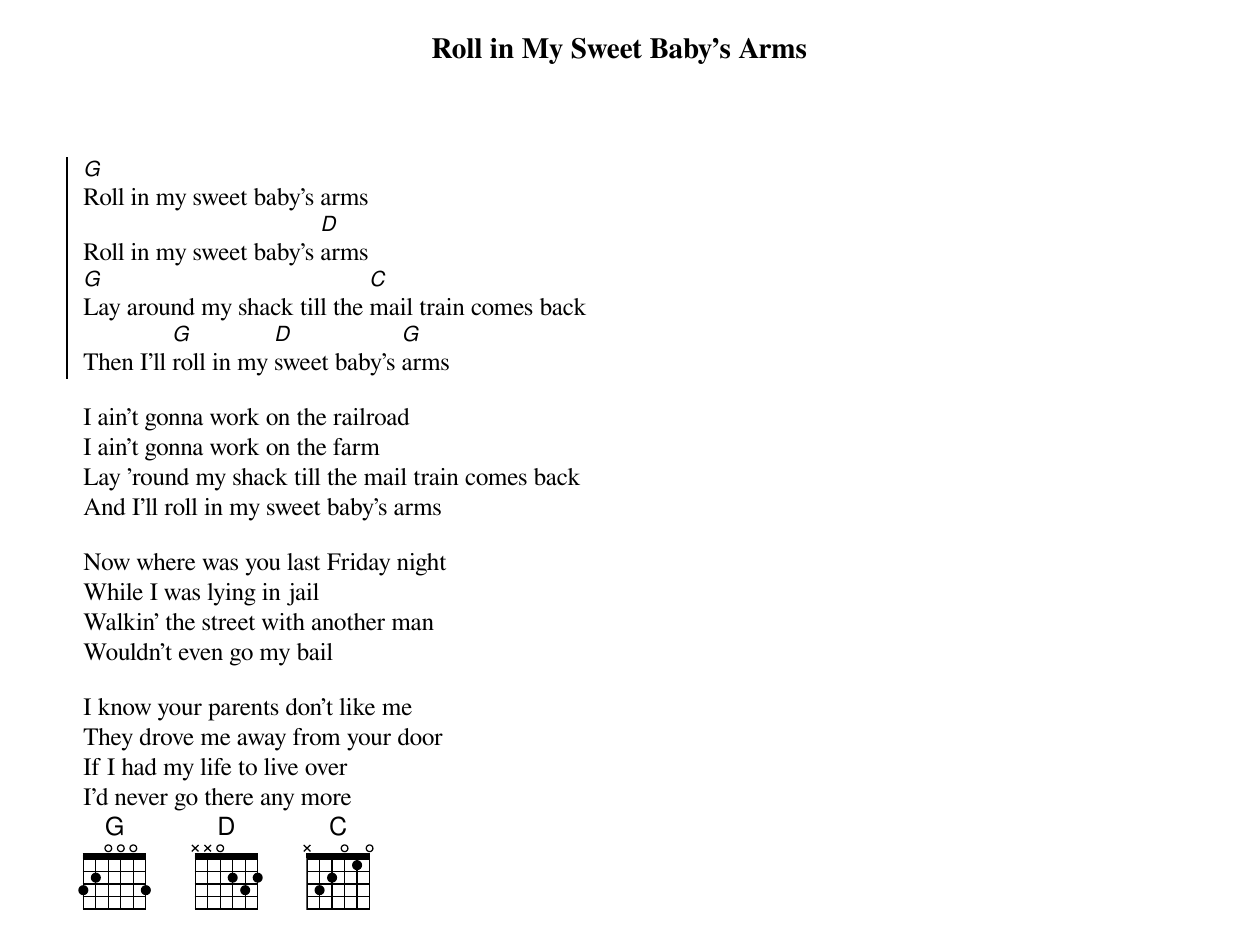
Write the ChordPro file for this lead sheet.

{title: Roll in My Sweet Baby's Arms}

{start_of_chorus}
[G]Roll in my sweet baby's arms
Roll in my sweet baby's [D]arms
[G]Lay around my shack till the [C]mail train comes back
Then I'll [G]roll in my [D]sweet baby's [G]arms
{end_of_chorus}

I ain't gonna work on the railroad
I ain't gonna work on the farm
Lay 'round my shack till the mail train comes back
And I'll roll in my sweet baby's arms

Now where was you last Friday night
While I was lying in jail
Walkin' the street with another man
Wouldn't even go my bail

I know your parents don't like me
They drove me away from your door
If I had my life to live over
I'd never go there any more
